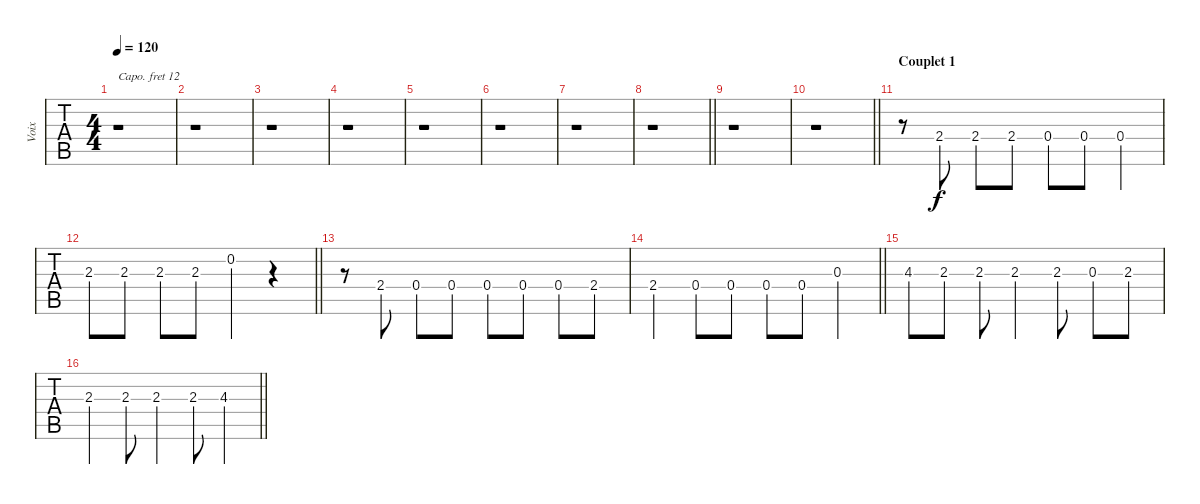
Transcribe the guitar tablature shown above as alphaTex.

\track ("Voix" "Voix") {instrument flute}
\staff {tabs}
\capo 12
\tuning (E4 B3 G3 D3 A2 E2) {hide}
\ts (4 4)
\tempo 120
\clef g2
\ks c
r.1{dy f instrument flute} |
r.1 |
r.1 |
r.1 |
r.1 |
r.1 |
r.1 |
\barLineRight lightlight
r.1 |
r.1 |
\barLineRight lightlight
r.1 |
\section ("" "Couplet 1")
r.8 2.4.8 2.4.8 2.4.8 0.4.8 0.4.8 0.4.4 |
\barLineRight lightlight
2.3.8 2.3.8 2.3.8 2.3.8 0.2.4 r.4 |
r.8 2.4.8 0.4.8 0.4.8 0.4.8 0.4.8 0.4.8 2.4.8 |
\barLineRight lightlight
2.4.4 0.4.8 0.4.8 0.4.8 0.4.8 0.3.4 |
4.3.8 2.3.8 2.3.8 2.3.4 2.3.8 0.3.8 2.3.8 |
\barLineRight lightlight
2.3.4 2.3.8 2.3.4 2.3.8 4.3.4
